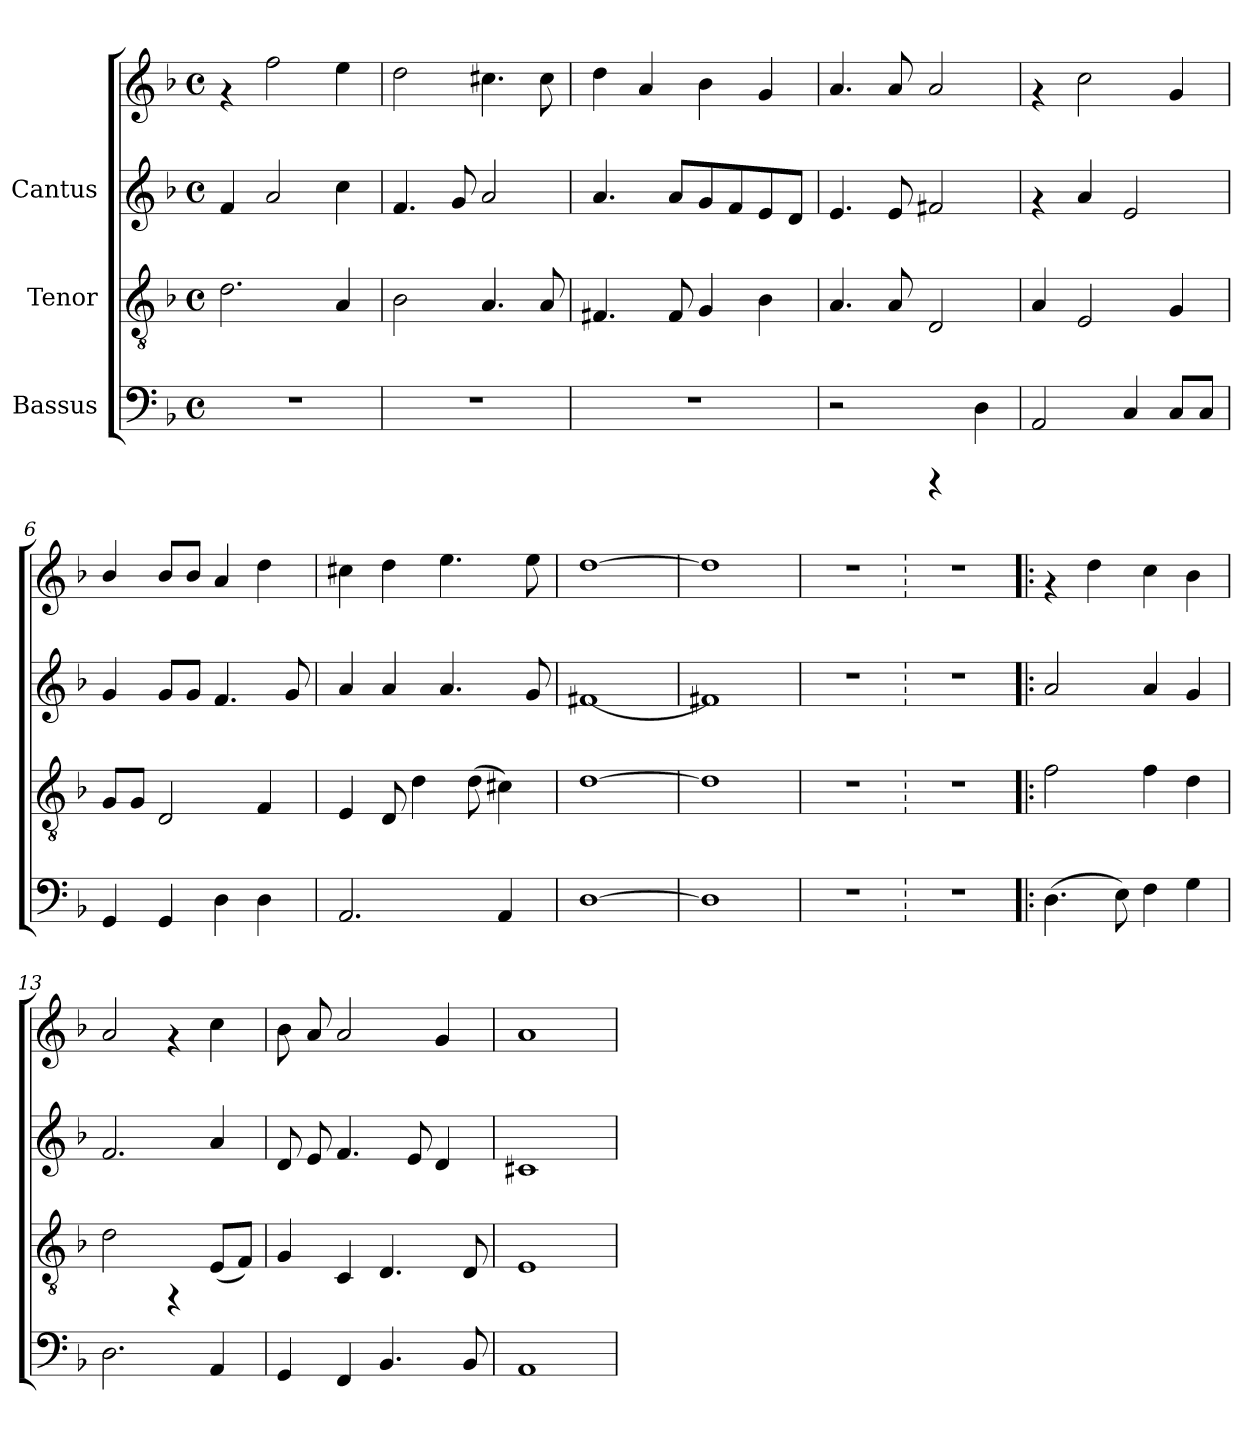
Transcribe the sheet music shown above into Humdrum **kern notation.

**kern	**kern	**kern	**kern
*part3	*part2	*part1	*part1
*staff4	*staff3	*staff2	*staff1
*I"Bassus	*I"Tenor	*I"Cantus	*
!!LO:PB:g=z
*stria5	*stria5	*stria5	*stria5
*clefF4	*clefGv2	*clefG2	*clefG2
*k[b-]	*k[b-]	*k[b-]	*k[b-]
*F:	*F:	*F:	*F:
*M4/4	*M4/4	*M4/4	*M4/4
*met(c)	*met(c)	*met(c)	*met(c)
*MM132	*MM132	*MM132	*MM132
=1	=1	=1	=1
1r	2.d\	4f/	4rf
.	.	2a/	2ff\
.	4A/	4cc\	4ee\
=2	=2	=2	=2
1r	2B-\	4.f/	2dd\
.	.	8g/	.
.	4.A/	2a/	4.cc#X\
.	8A/	.	8cc#\
=3	=3	=3	=3
1r	4.F#X/	4.a/	4dd\
.	.	.	4a/
.	8F#/	8a/L	.
.	4G/	8g/	4b-\
.	.	8f/	.
.	4B-\	8e/	4g/
.	.	8d/J	.
=4	=4	=4	=4
2r	4.A/	4.e/	4.a/
.	8A/	8e/	8a/
4rCCC	2D/	2f#X/	2a/
4D\	.	.	.
=5	=5	=5	=5
2AA/	4A/	4rf	4rf
.	2E/	4a/	2cc\
4C/	.	2e/	.
8C/L	4G/	.	4g/
8C/J	.	.	.
=6	=6	=6	=6
4GG/	8G/L	4g/	4b-/
.	8G/J	.	.
4GG/	2D/	8g/L	8b-/L
.	.	8g/J	8b-/J
4D\	.	4.f/	4a/
4D\	4F/	.	4dd\
.	.	8g/	.
!!LO:LB:g=z
=7	=7	=7	=7
2.AA/	4E/	4a/	4cc#X\
.	8D/	4a/	4dd\
.	4d\	.	.
.	.	4.a/	4.ee\
.	(>8d\	.	.
4AA/	4c#X\)	.	.
.	.	8g/	8ee\
=8	=8	=8	=8
[>1D	[>1d	[<1f#X	[>1dd
=9	=9	=9	=9
1D]	1d]	1f#X]	1dd]
=10!|	=10!|	=10!|	=10!|
1r	1r	1r	1r
=11|!:	=11|!:	=11|!:	=11|!:
1r	1r	1r	1r
=12	=12	=12	=12
(>4.D\	2f\	2a/	4rf
.	.	.	4dd\
8E\)	.	.	.
4F\	4f\	4a/	4cc\
4G\	4d\	4g/	4b-\
!!LO:PB:g=z
=13	=13	=13	=13
2.D\	2d\	2.f/	2a/
.	4rFF	.	4rf
4AA/	(<8E/L	4a/	4cc\
.	8F/J)	.	.
=14	=14	=14	=14
4GG/	4G/	8d/	8b-\
.	.	8e/	8a/
4FF/	4C/	4.f/	2a/
4.BB-/	4.D/	.	.
.	.	8e/	.
.	.	4d/	4g/
8BB-/	8D/	.	.
=15	=15	=15	=15
1AA	1E	1c#X	1a
=	=	=	=
*-	*-	*-	*-
